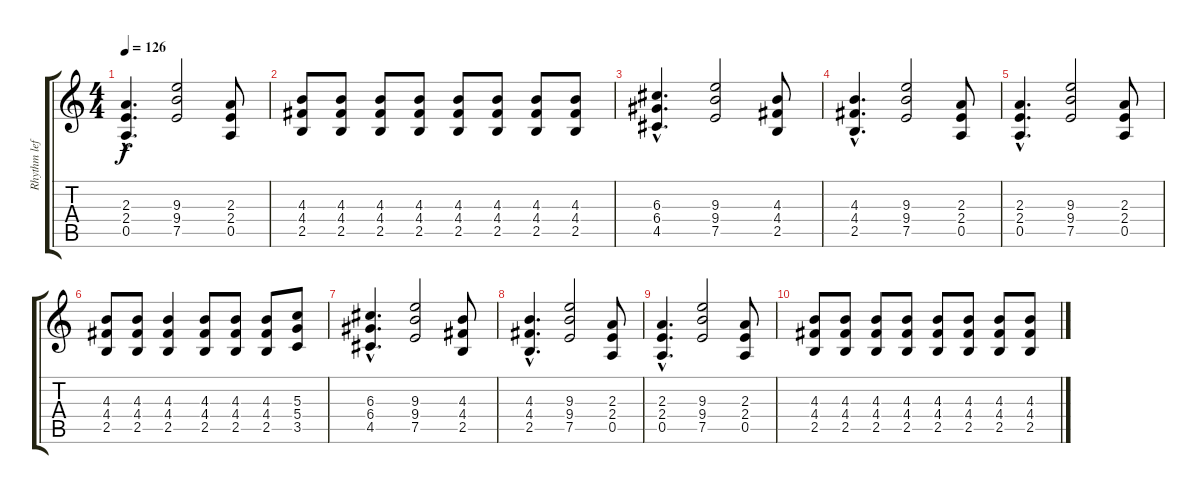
\track ("Rhythm left" "Rhythm lef") {instrument overdrivenguitar}
\staff {score tabs}
\tuning (E4 B3 G3 D3 A2 E2) {hide}
\ts (4 4)
\tempo 126
\clef g2
\ks c
(2.3{hac} 2.4{hac} 0.5{hac}).4{d dy f} (9.3 9.4 7.5).2 (2.3 2.4 0.5).8 |
(4.3 4.4 2.5).8 (4.3 4.4 2.5).8 (4.3 4.4 2.5).8 (4.3 4.4 2.5).8 (4.3 4.4 2.5).8 (4.3 4.4 2.5).8 (4.3 4.4 2.5).8 (4.3 4.4 2.5).8 |
(6.3{hac} 6.4{hac} 4.5{hac}).4{d} (9.3 9.4 7.5).2 (4.3 4.4 2.5).8 |
(4.3{hac} 4.4{hac} 2.5{hac}).4{d} (9.3 9.4 7.5).2 (2.3 2.4 0.5).8 |
(2.3{hac} 2.4{hac} 0.5{hac}).4{d} (9.3 9.4 7.5).2 (2.3 2.4 0.5).8 |
(4.3 4.4 2.5).8 (4.3 4.4 2.5).8 (4.3 4.4 2.5).4 (4.3 4.4 2.5).8 (4.3 4.4 2.5).8 (4.3 4.4 2.5).8 (5.3 5.4 3.5).8 |
(6.3{hac} 6.4{hac} 4.5{hac}).4{d} (9.3 9.4 7.5).2 (4.3 4.4 2.5).8 |
(4.3{hac} 4.4{hac} 2.5{hac}).4{d} (9.3 9.4 7.5).2 (2.3 2.4 0.5).8 |
(2.3{hac} 2.4{hac} 0.5{hac}).4{d} (9.3 9.4 7.5).2 (2.3 2.4 0.5).8 |
(4.3 4.4 2.5).8 (4.3 4.4 2.5).8 (4.3 4.4 2.5).8 (4.3 4.4 2.5).8 (4.3 4.4 2.5).8 (4.3 4.4 2.5).8 (4.3 4.4 2.5).8 (4.3 4.4 2.5).8
